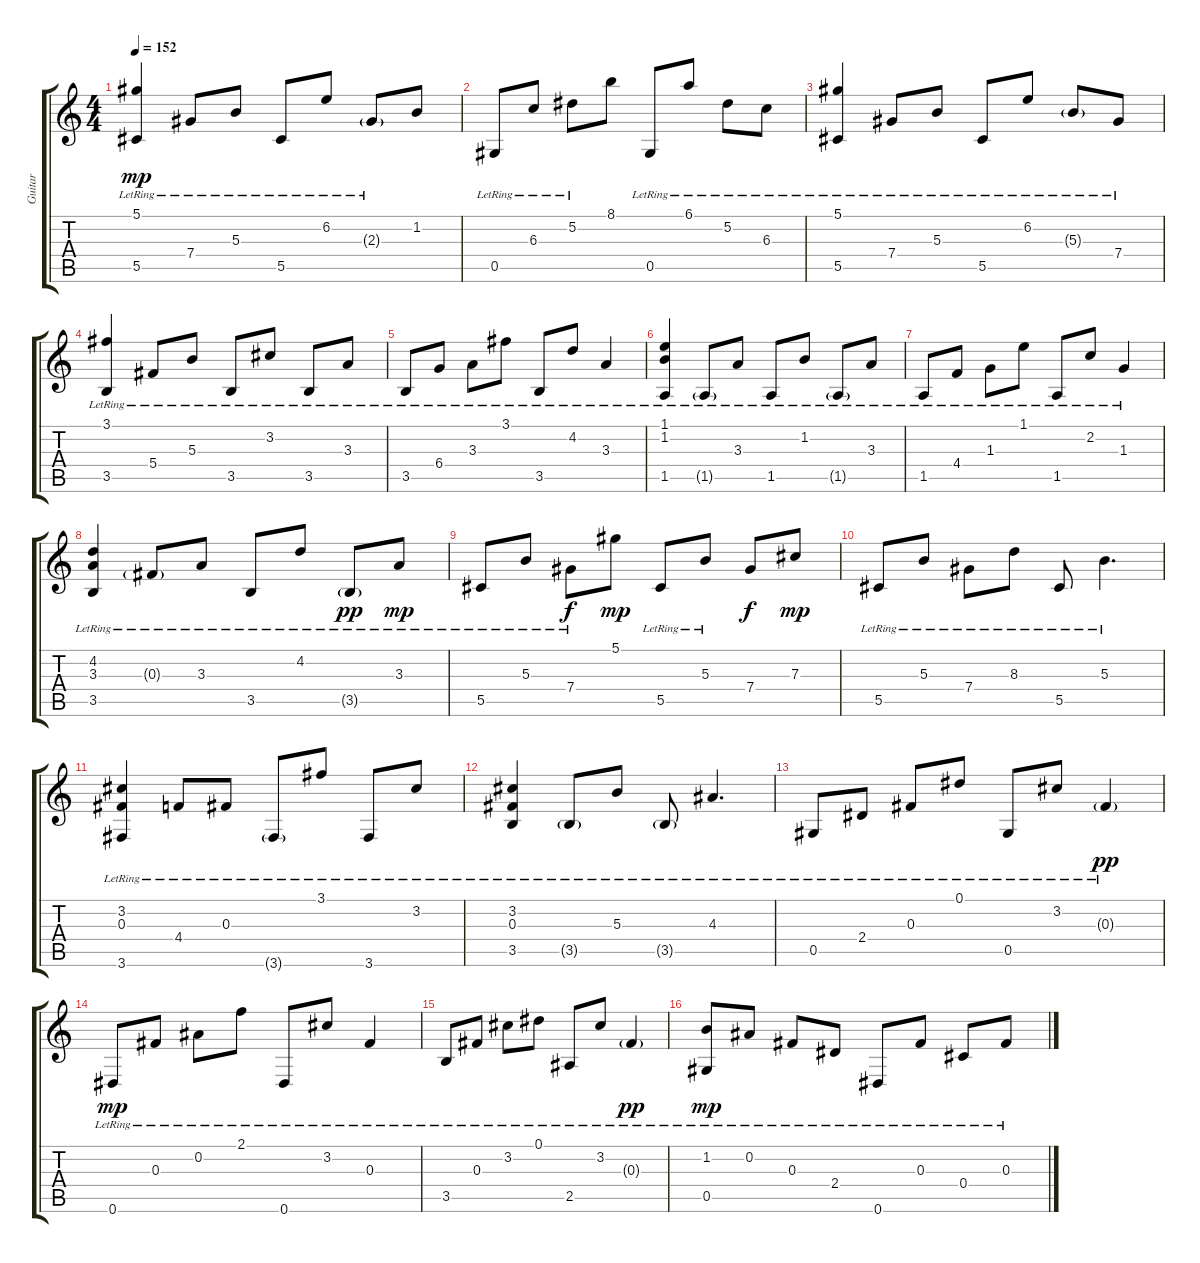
\track ("Guitar" "Guitar") {instrument acousticguitarnylon}
\staff {score tabs}
\tuning (Eb4 Bb3 Gb3 Db3 Ab2 Eb2) {hide}
\ts (4 4)
\tempo 152
\clef g2
\ks c
(5.1{lr} 5.5{lr}).4{dy mp} 7.4{lr}.8 5.3{lr}.8 5.5{lr}.8 6.2{lr}.8 2.3{g lr}.8 1.2.8 |
0.5{lr}.8 6.3{lr}.8 5.2{lr}.8 8.1.8 0.5{lr}.8 6.1{lr}.8 5.2{lr}.8 6.3{lr}.8 |
(5.1{lr} 5.5{lr}).4 7.4{lr}.8 5.3{lr}.8 5.5{lr}.8 6.2{lr}.8 5.3{g lr}.8 7.4{lr}.8 |
(3.1{lr} 3.5{lr}).4 5.4{lr}.8 5.3{lr}.8 3.5{lr}.8 3.2{lr}.8 3.5{lr}.8 3.3{lr}.8 |
3.5{lr}.8 6.4{lr}.8 3.3{lr}.8 3.1{lr}.8 3.5{lr}.8 4.2{lr}.8 3.3{lr}.4 |
(1.1{lr} 1.2{lr} 1.5{lr}).4 1.5{g lr}.8 3.3{lr}.8 1.5{lr}.8 1.2{lr}.8 1.5{g lr}.8 3.3{lr}.8 |
1.5{lr}.8 4.4{lr}.8 1.3{lr}.8 1.1{lr}.8 1.5{lr}.8 2.2{lr}.8 1.3{lr}.4 |
(4.2{lr} 3.3{lr} 3.5{lr}).4 0.3{g lr}.8 3.3{lr}.8 3.5{lr}.8 4.2{lr}.8 3.5{g lr}.8{dy pp} 3.3{lr}.8{dy mp} |
5.5{lr}.8 5.3{lr}.8 7.4{lr}.8{dy f} 5.1.8{dy mp} 5.5{lr}.8 5.3{lr}.8 7.4.8{dy f} 7.3.8{dy mp} |
5.5{lr}.8 5.3{lr}.8 7.4{lr}.8 8.3{lr}.8 5.5{lr}.8 5.3{lr}.4{d} |
(3.2{lr} 0.3{lr} 3.6{lr}).4 4.4{lr}.8 0.3{lr}.8 3.6{g lr}.8 3.1{lr}.8 3.6{lr}.8 3.2{lr}.8 |
(3.2{lr} 0.3{lr} 3.5{lr}).4 3.5{g lr}.8 5.3{lr}.8 3.5{g lr}.8 4.3{lr}.4{d} |
0.5{lr}.8 2.4{lr}.8 0.3{lr}.8 0.1{lr}.8 0.5{lr}.8 3.2{lr}.8 0.3{g lr}.4{dy pp} |
0.6{lr}.8{dy mp} 0.3{lr}.8 0.2{lr}.8 2.1{lr}.8 0.6{lr}.8 3.2{lr}.8 0.3{lr}.4 |
3.5{lr}.8 0.3{lr}.8 3.2{lr}.8 0.1{lr}.8 2.5{lr}.8 3.2{lr}.8 0.3{g lr}.4{dy pp} |
(1.2{lr} 0.5{lr}).8{dy mp} 0.2{lr}.8 0.3{lr}.8 2.4{lr}.8 0.6{lr}.8 0.3{lr}.8 0.4{lr}.8 0.3{lr}.8
